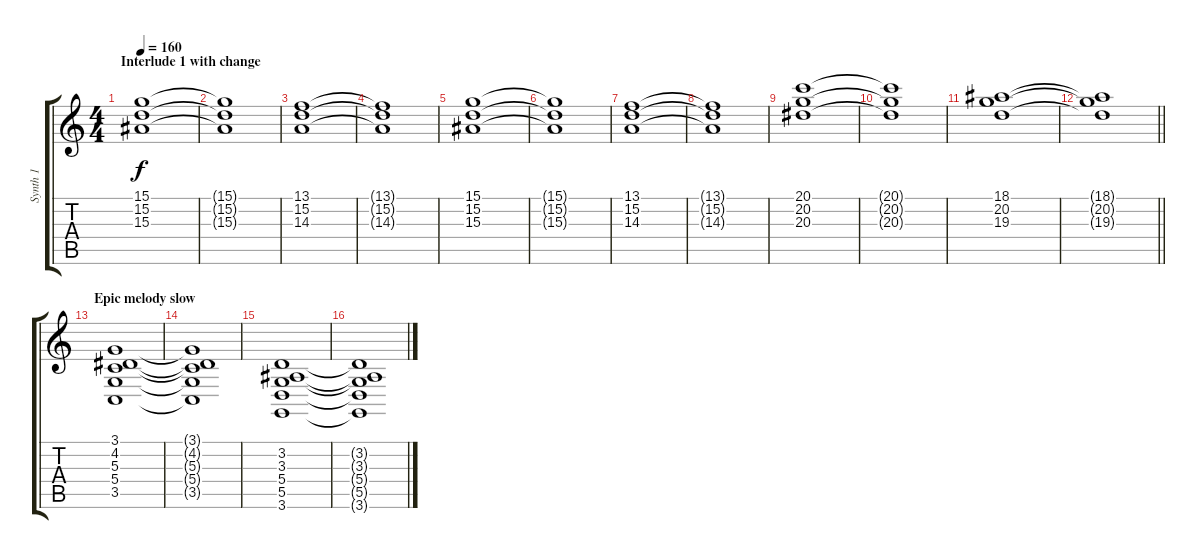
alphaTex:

\track ("Synth 1" "Synth 1") {instrument stringensemble1}
\staff {score tabs}
\tuning (E4 B3 G3 D3 A2 E2) {hide}
\ts (4 4)
\section ("" "Interlude 1 with change")
\tempo 160
\clef g2
\ks c
(15.1 15.2 15.3).1{dy f} |
(15.1{t} 15.2{t} 15.3{t}).1 |
(13.1 15.2 14.3).1 |
(13.1{t} 15.2{t} 14.3{t}).1 |
(15.1 15.2 15.3).1 |
(15.1{t} 15.2{t} 15.3{t}).1 |
(13.1 15.2 14.3).1 |
(13.1{t} 15.2{t} 14.3{t}).1 |
(20.1 20.2 20.3).1 |
(20.1{t} 20.2{t} 20.3{t}).1 |
(18.1 20.2 19.3).1 |
\barLineRight lightlight
(18.1{t} 20.2{t} 19.3{t}).1 |
\section ("" "Epic melody slow")
(3.1 4.2 5.3 5.4 3.5).1 |
(3.1{t} 4.2{t} 5.3{t} 5.4{t} 3.5{t}).1 |
(3.2 3.3 5.4 5.5 3.6).1 |
(3.2{t} 3.3{t} 5.4{t} 5.5{t} 3.6{t}).1
